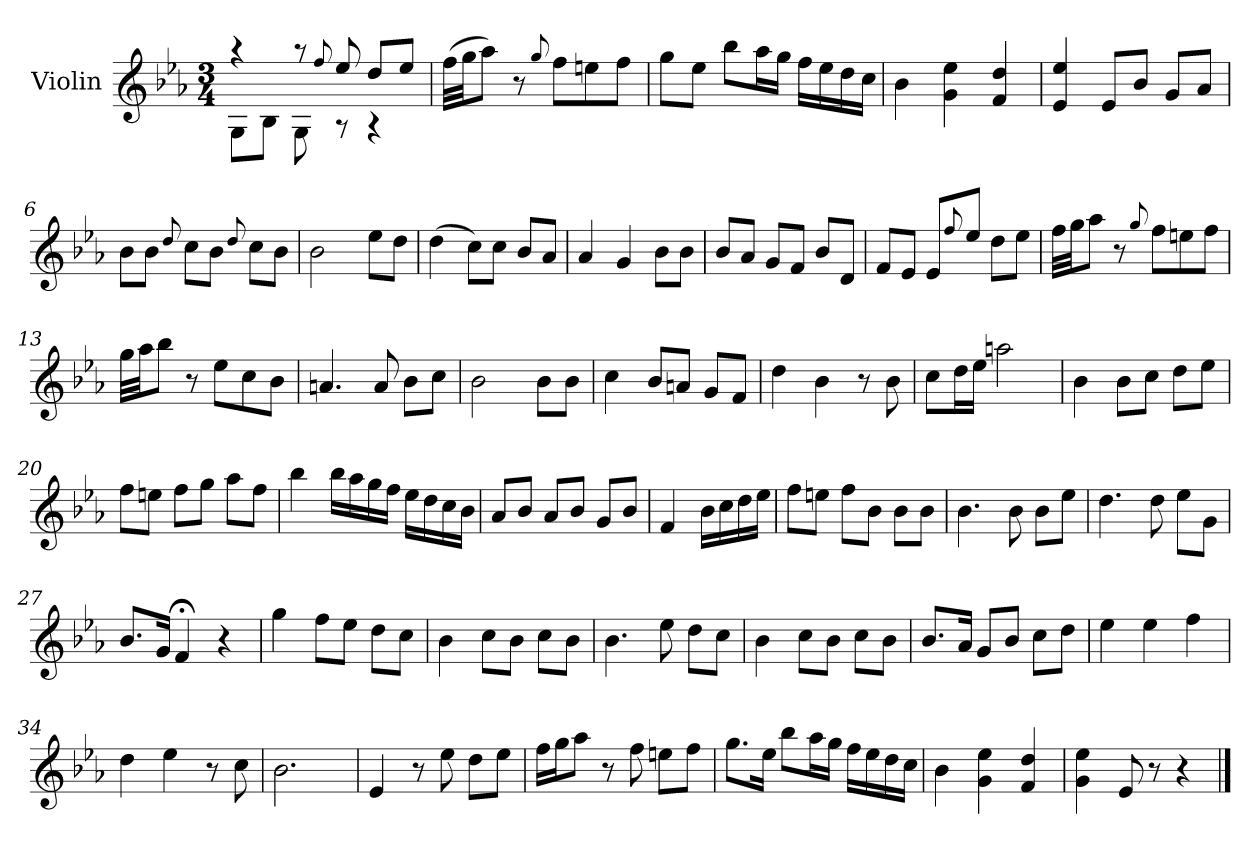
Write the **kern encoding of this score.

**kern
*part1
*staff1
*I"Violin
*I'Vln.
*clefG2
*k[b-e-a-]
*M3/4
=1
*^
4r	8G\L
.	8B-\J
8r	8G\
8qqff/	.
8ee-/	8r
8dd/L	4r
8ee-/J	.
*v	*v
=2
(>32ff\LLL
32gg\JJ
8aa-\J)
8r
8qqgg/
8ff\L
8een\
8ff\J
=3
8gg\L
8ee-\J
8bb-\L
16aa-\L
16gg\JJ
16ff\LL
16ee-\
16dd\
16cc\JJ
=4
4b-\
4g\ 4ee-\
4f/ 4dd/
=5
4e-/ 4ee-/
8e-/L
8b-/J
8g/L
8a-/J
!!LO:LB:g=z
=6
8b-\L
8b-\J
8qqdd/
8cc\L
8b-\J
8qqdd/
8cc\L
8b-\J
=7
2b-\
8ee-\L
8dd\J
=8
(>4dd\
8cc\L)
8cc\J
8b-/L
8a-/J
=9
4a-/
4g/
8b-\L
8b-\J
=10
8b-/L
8a-/J
8g/L
8f/J
8b-/L
8d/J
=11
8f/L
8e-/J
8e-/L
8qqff/
8ee-/J
8dd\L
8ee-\J
!!LO:LB:g=z
=12
32ff\LLL
32gg\JJ
8aa-\J
8r
8qqgg/
8ff\L
8een\
8ff\J
=13
32gg\LLL
32aa-\JJ
8bb-\J
8r
8ee-\L
8cc\
8b-\J
=14
4.an/
8a/
8b-\L
8cc\J
=15
2b-\
8b-\L
8b-\J
=16
4cc\
8b-/L
8an/J
8g/L
8f/J
=17
4dd\
4b-\
8r
8b-\
!!LO:LB:g=z
=18
8cc\L
16dd\L
16ee-\JJ
2aan\
=19
4b-\
8b-\L
8cc\J
8dd\L
8ee-\J
=20
8ff\L
8een\J
8ff\L
8gg\J
8aa-\L
8ff\J
=21
4bb-\
16bb-\LL
16aa-\
16gg\
16ff\JJ
16ee-\LL
16dd\
16cc\
16b-\JJ
=22
8a-/L
8b-/J
8a-/L
8b-/J
8g/L
8b-/J
!!LO:LB:g=z
=23
4f/
16b-\LL
16cc\
16dd\
16ee-\JJ
=24
8ff\L
8een\J
8ff\L
8b-\J
8b-\L
8b-\J
=25
4.b-\
8b-\
8b-\L
8ee-\J
=26
4.dd\
8dd\
8ee-\L
8g\J
=27
8.b-/L
16g/Jk
4f;</
4r
=28
4gg\
8ff\L
8ee-\J
8dd\L
8cc\J
!!LO:LB:g=z
=29
4b-\
8cc\L
8b-\J
8cc\L
8b-\J
=30
4.b-\
8ee-\
8dd\L
8cc\J
=31
4b-\
8cc\L
8b-\J
8cc\L
8b-\J
=32
8.b-/L
16a-/Jk
8g/L
8b-/J
8cc\L
8dd\J
=33
4ee-\
4ee-\
4ff\
=34
4dd\
4ee-\
8r
8cc\
=35
2.b-\
!!LO:LB:g=z
=36
4e-/
8r
8ee-\
8dd\L
8ee-\J
=37
16ff\LL
16gg\J
8aa-\J
8r
8ff\
8een\L
8ff\J
=38
8.gg\L
16ee-\Jk
8bb-\L
16aa-\L
16gg\JJ
16ff\LL
16ee-\
16dd\
16cc\JJ
=39
4b-\
4g\ 4ee-\
4f/ 4dd/
=40
4g\ 4ee-\
8e-/
8r
4r
==
*-
